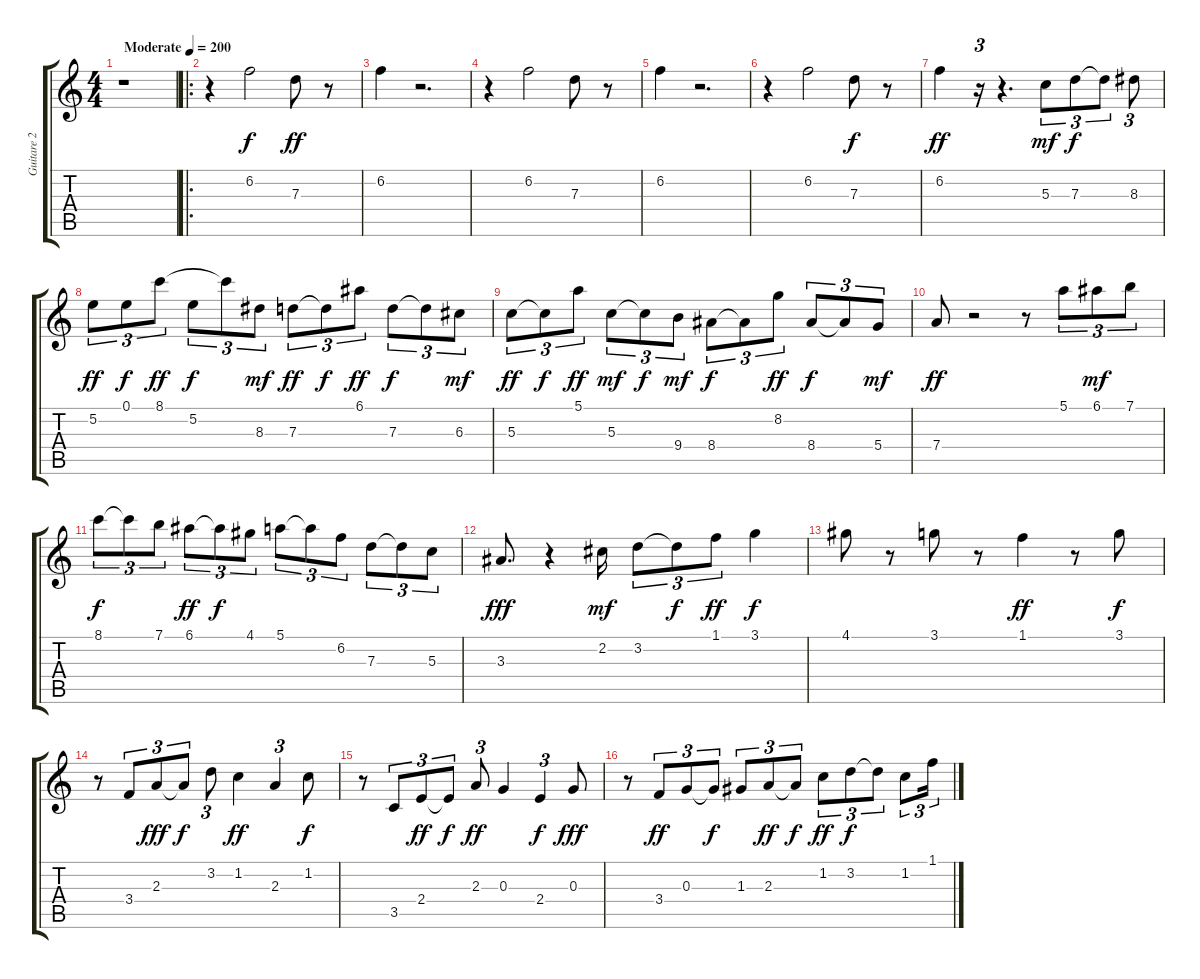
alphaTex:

\track ("Guitare 2" "Guitare 2") {instrument acousticguitarnylon}
\staff {score tabs}
\tuning (E4 B3 G3 D3 A2 E2) {hide}
\ts (4 4)
\tempo (200 "Moderate")
\clef g2
\ks c
r.1{dy f instrument acousticguitarnylon} |
\ro
r.4 6.2.2 7.3.8{dy ff} r.8 |
6.2.4 r.2{d} |
r.4 6.2.2 7.3.8 r.8 |
6.2.4 r.2{d} |
r.4 6.2.2 7.3.8{dy f} r.8 |
6.2.4{dy ff} r.16{tu (3 2)} r.4{d} 5.3.8{tu (3 2) dy mf} 7.3.8{tu (3 2) dy f} 7.3{t}.8{tu (3 2)} 8.3.8{tu (3 2)} |
5.2.8{tu (3 2) dy ff} 0.1.8{tu (3 2) dy f} 8.1.8{tu (3 2) dy ff} 5.2.8{tu (3 2) dy f} 8.1{t}.8{tu (3 2)} 8.3.8{tu (3 2) dy mf} 7.3.8{tu (3 2) dy ff} 7.3{t}.8{tu (3 2) dy f} 6.1.8{tu (3 2) dy ff} 7.3.8{tu (3 2) dy f} 7.3{t}.8{tu (3 2)} 6.3.8{tu (3 2) dy mf} |
5.3.8{tu (3 2) dy ff} 5.3{t}.8{tu (3 2) dy f} 5.1.8{tu (3 2) dy ff} 5.3.8{tu (3 2) dy mf} 5.3{t}.8{tu (3 2) dy f} 9.4.8{tu (3 2) dy mf} 8.4.8{tu (3 2) dy f} 8.4{t}.8{tu (3 2)} 8.2.8{tu (3 2) dy ff} 8.4.8{tu (3 2) dy f} 8.4{t}.8{tu (3 2)} 5.4.8{tu (3 2) dy mf} |
7.4.8{dy ff} r.2 r.8 5.1.8{tu (3 2)} 6.1.8{tu (3 2) dy mf} 7.1.8{tu (3 2)} |
8.1.8{tu (3 2) dy f} 8.1{t}.8{tu (3 2)} 7.1.8{tu (3 2)} 6.1.8{tu (3 2) dy ff} 6.1{t}.8{tu (3 2) dy f} 4.1.8{tu (3 2)} 5.1.8{tu (3 2)} 5.1{t}.8{tu (3 2)} 6.2.8{tu (3 2)} 7.3.8{tu (3 2)} 7.3{t}.8{tu (3 2)} 5.3.8{tu (3 2)} |
3.3.8{d dy fff} r.4 2.2.16{dy mf} 3.2.8{tu (3 2)} 3.2{t}.8{tu (3 2) dy f} 1.1.8{tu (3 2) dy ff} 3.1.4{dy f} |
4.1.8 r.8 3.1.8 r.8 1.1.4{dy ff} r.8 3.1.8{dy f} |
r.8 3.4.8{tu (3 2)} 2.3.8{tu (3 2) dy fff} 2.3{t}.8{tu (3 2) dy f} 3.2.8{tu (3 2)} 1.2.4{dy ff} 2.3.4{tu (3 2)} 1.2.8{dy f} |
r.8 3.5.8{tu (3 2)} 2.4.8{tu (3 2) dy ff} 2.4{t}.8{tu (3 2) dy f} 2.3.8{tu (3 2) dy ff} 0.3.4 2.4.4{tu (3 2) dy f} 0.3.8{dy fff} |
r.8 3.4.8{tu (3 2) dy ff} 0.3.8{tu (3 2)} 0.3{t}.8{tu (3 2) dy f} 1.3.8{tu (3 2)} 2.3.8{tu (3 2) dy ff} 2.3{t}.8{tu (3 2) dy f} 1.2.8{tu (3 2) dy ff} 3.2.8{tu (3 2) dy f} 3.2{t}.8{tu (3 2)} 1.2.8{tu (3 2)} 1.1.16{tu (3 2)}
